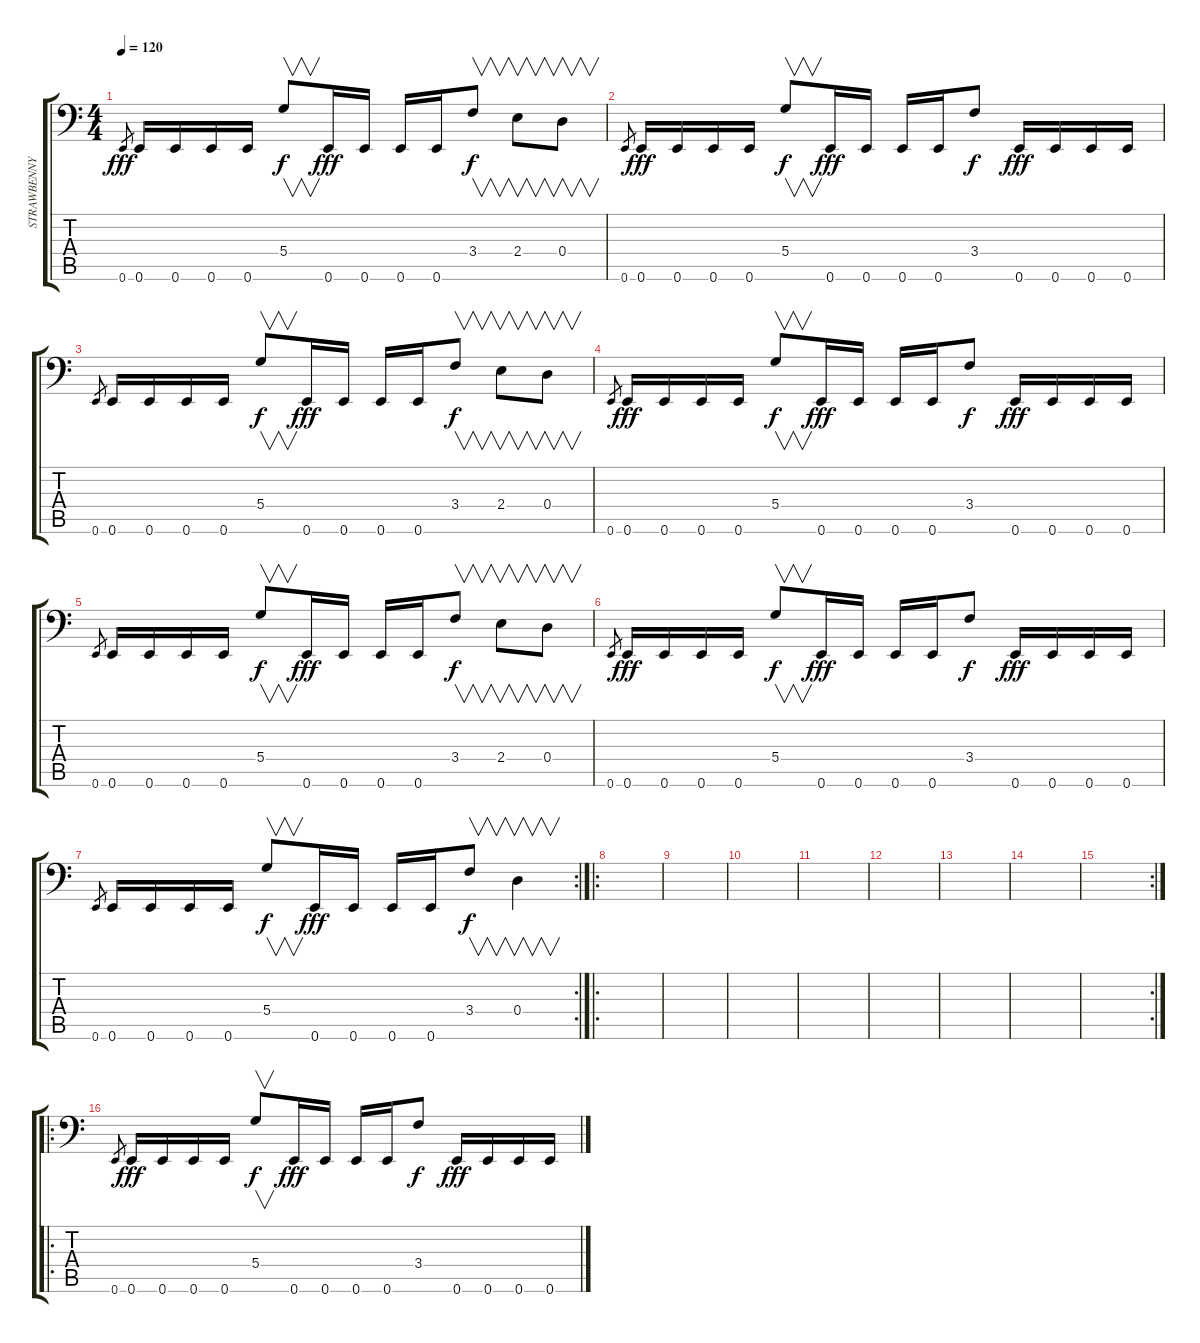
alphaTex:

\track ("STRAWBENNY" "STRAWBENNY") {instrument slapbass1}
\staff {score tabs}
\tuning (E3 B2 G2 D2 A1 E1) {hide}
\ts (4 4)
\tempo 120
\clef f4
\ks c
0.6.8{gr dy fff} 0.6.16 0.6.16 0.6.16 0.6.16 5.4.8{v dy f} 0.6.16{dy fff} 0.6.16 0.6.16 0.6.16 3.4.8{v dy f} 2.4.8{v} 0.4.8{v} |
0.6.8{gr} 0.6.16{dy fff} 0.6.16 0.6.16 0.6.16 5.4.8{v dy f} 0.6.16{dy fff} 0.6.16 0.6.16 0.6.16 3.4.8{dy f} 0.6.16{dy fff} 0.6.16 0.6.16 0.6.16 |
0.6.8{gr} 0.6.16 0.6.16 0.6.16 0.6.16 5.4.8{v dy f} 0.6.16{dy fff} 0.6.16 0.6.16 0.6.16 3.4.8{v dy f} 2.4.8{v} 0.4.8{v} |
0.6.8{gr} 0.6.16{dy fff} 0.6.16 0.6.16 0.6.16 5.4.8{v dy f} 0.6.16{dy fff} 0.6.16 0.6.16 0.6.16 3.4.8{dy f} 0.6.16{dy fff} 0.6.16 0.6.16 0.6.16 |
0.6.8{gr} 0.6.16 0.6.16 0.6.16 0.6.16 5.4.8{v dy f} 0.6.16{dy fff} 0.6.16 0.6.16 0.6.16 3.4.8{v dy f} 2.4.8{v} 0.4.8{v} |
0.6.8{gr} 0.6.16{dy fff} 0.6.16 0.6.16 0.6.16 5.4.8{v dy f} 0.6.16{dy fff} 0.6.16 0.6.16 0.6.16 3.4.8{dy f} 0.6.16{dy fff} 0.6.16 0.6.16 0.6.16 |
\rc 2
0.6.8{gr} 0.6.16 0.6.16 0.6.16 0.6.16 5.4.8{v dy f} 0.6.16{dy fff} 0.6.16 0.6.16 0.6.16 3.4.8{v dy f} 0.4.4{v} |
\ro
|
|
|
|
|
|
|
\rc 2
|
\ro
0.6.8{gr} 0.6.16{dy fff} 0.6.16 0.6.16 0.6.16 5.4.8{v dy f} 0.6.16{dy fff} 0.6.16 0.6.16 0.6.16 3.4.8{dy f} 0.6.16{dy fff} 0.6.16 0.6.16 0.6.16
